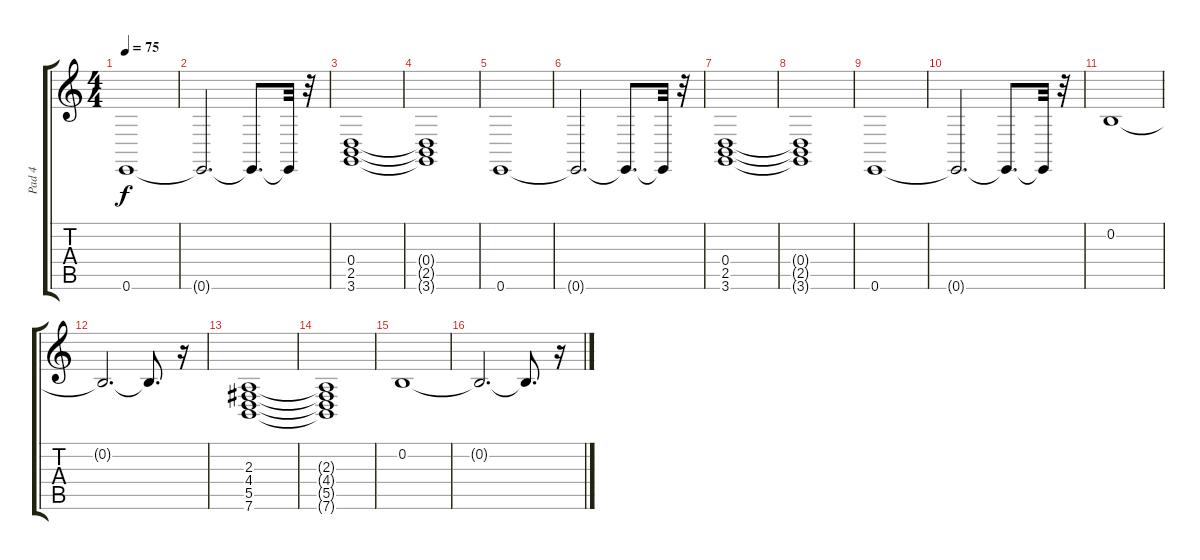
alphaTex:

\track ("Pad 4" "Pad 4") {instrument pad4choir}
\staff {score tabs}
\tuning (E4 B3 G3 D3 A2 E2) {hide}
\ts (4 4)
\tempo 75
\clef g2
\ks c
0.6.1{dy f} |
0.6{t}.2{d} 0.6{t}.8{d} 0.6{t}.32 r.32 |
(0.4 2.5 3.6).1 |
(0.4{t} 2.5{t} 3.6{t}).1 |
0.6.1 |
0.6{t}.2{d} 0.6{t}.8{d} 0.6{t}.32 r.32 |
(0.4 2.5 3.6).1 |
(0.4{t} 2.5{t} 3.6{t}).1 |
0.6.1 |
0.6{t}.2{d} 0.6{t}.8{d} 0.6{t}.32 r.32 |
0.2.1 |
0.2{t}.2{d} 0.2{t}.8{d} r.16 |
(2.3 4.4 5.5 7.6).1 |
(2.3{t} 4.4{t} 5.5{t} 7.6{t}).1 |
0.2.1 |
0.2{t}.2{d} 0.2{t}.8{d} r.16
